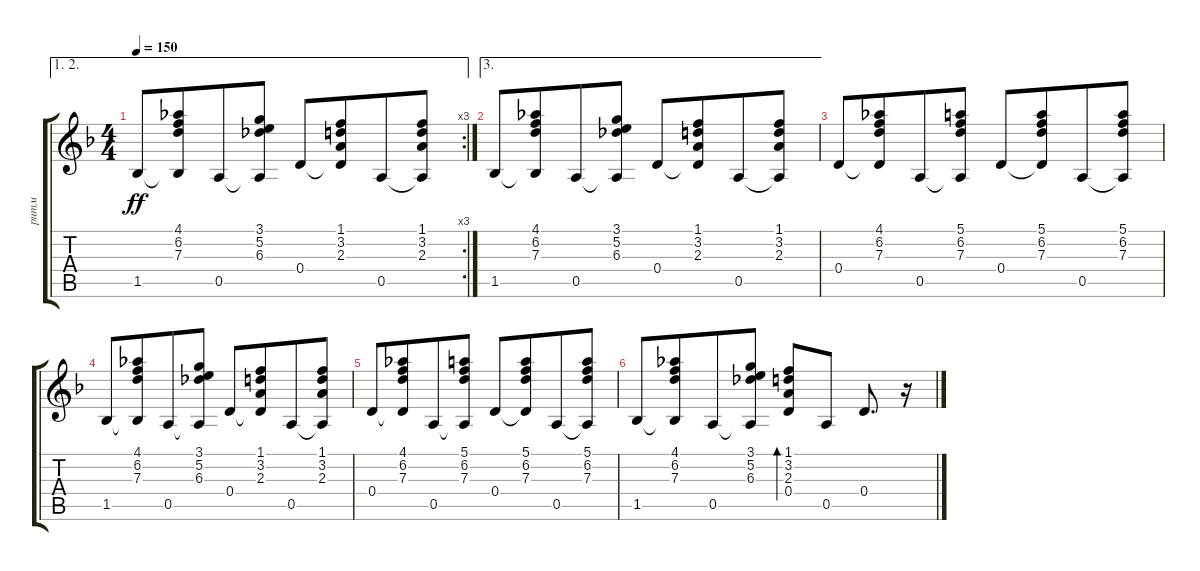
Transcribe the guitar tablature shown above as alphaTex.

\track ("ритм" "ритм") {instrument acousticguitarsteel}
\staff {score tabs}
\tuning (E4 B3 G3 D3 A2 E2) {hide}
\ae (1 2)
\rc 3
\ts (4 4)
\tempo 150
\clef g2
\ks dminor
1.5.8{dy ff} (4.1 6.2 7.3 1.5{t}).8{beam merge} 0.5.8 (3.1 5.2 6.3 0.5{t}).8 0.4.8 (1.1 3.2 2.3 0.4{t}).8{beam merge} 0.5.8 (1.1 3.2 2.3 0.5{t}).8 |
\ae 3
1.5.8 (4.1 6.2 7.3 1.5{t}).8{beam merge} 0.5.8 (3.1 5.2 6.3 0.5{t}).8 0.4.8 (1.1 3.2 2.3 0.4{t}).8{beam merge} 0.5.8 (1.1 3.2 2.3 0.5{t}).8 |
0.4.8 (4.1 6.2 7.3 0.4{t}).8{beam merge} 0.5.8 (5.1 6.2 7.3 0.5{t}).8 0.4.8 (5.1 6.2 7.3 0.4{t}).8{beam merge} 0.5.8 (5.1 6.2 7.3 0.5{t}).8 |
1.5.8 (4.1 6.2 7.3 1.5{t}).8{beam merge} 0.5.8 (3.1 5.2 6.3 0.5{t}).8 0.4.8 (1.1 3.2 2.3 0.4{t}).8{beam merge} 0.5.8 (1.1 3.2 2.3 0.5{t}).8 |
0.4.8 (4.1 6.2 7.3 0.4{t}).8{beam merge} 0.5.8 (5.1 6.2 7.3 0.5{t}).8 0.4.8 (5.1 6.2 7.3 0.4{t}).8{beam merge} 0.5.8 (5.1 6.2 7.3 0.5{t}).8 |
1.5.8 (4.1 6.2 7.3 1.5{t}).8{beam merge} 0.5.8 (3.1 5.2 6.3 0.5{t}).8 (1.1 3.2 2.3 0.4).8{bd 60} 0.5.8 0.4.8{d} r.16
